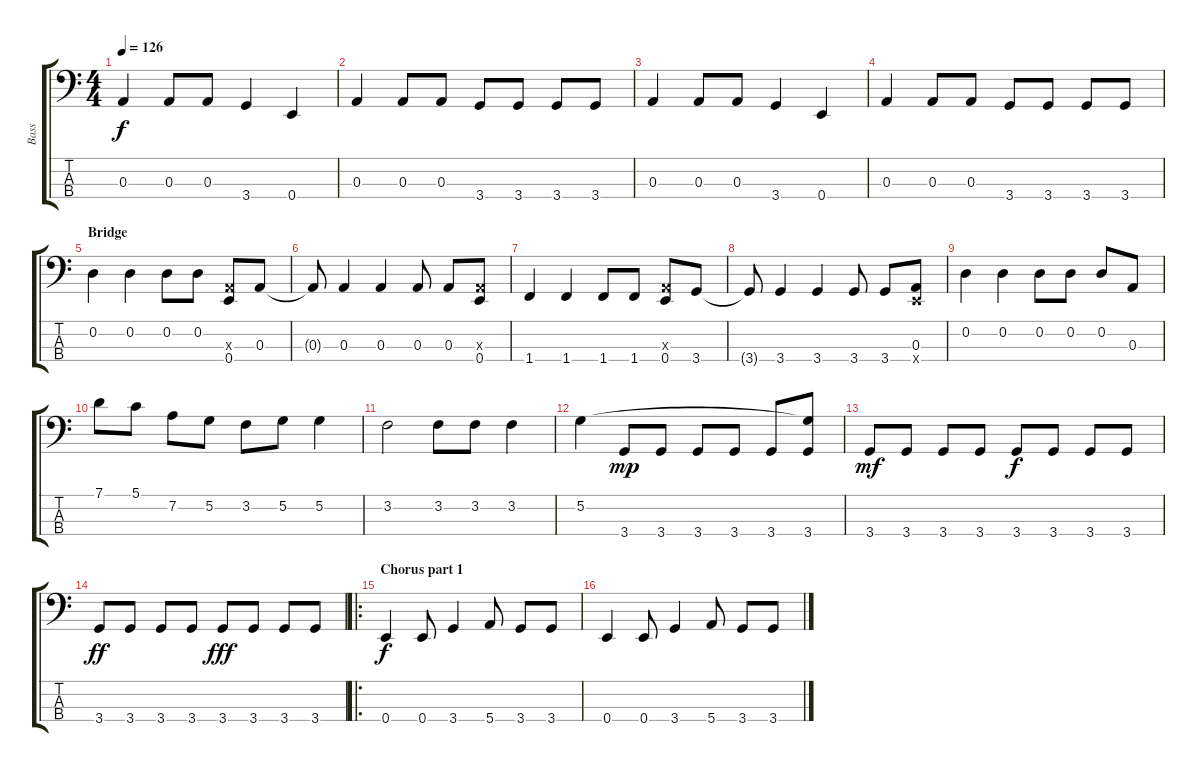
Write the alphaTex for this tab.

\track ("Bass" "Bass") {instrument electricbasspick}
\staff {score tabs}
\tuning (G2 D2 A1 E1) {hide}
\ts (4 4)
\tempo 126
\clef f4
\ks c
0.3.4{dy f} 0.3.8 0.3.8 3.4.4 0.4.4 |
0.3.4 0.3.8 0.3.8 3.4.8 3.4.8 3.4.8 3.4.8 |
0.3.4 0.3.8 0.3.8 3.4.4 0.4.4 |
0.3.4 0.3.8 0.3.8 3.4.8 3.4.8 3.4.8 3.4.8 |
\section ("" "Bridge")
0.2.4 0.2.4 0.2.8 0.2.8 (0.3{x} 0.4).8 0.3.8 |
0.3{t}.8 0.3.4 0.3.4 0.3.8 0.3.8 (0.3{x} 0.4).8 |
1.4.4 1.4.4 1.4.8 1.4.8 (0.3{x} 0.4).8 3.4.8 |
3.4{t}.8 3.4.4 3.4.4 3.4.8 3.4.8 (0.3 0.4{x}).8 |
0.2.4 0.2.4 0.2.8 0.2.8 0.2.8 0.3.8 |
7.1.8 5.1.8 7.2.8 5.2.8 3.2.8 5.2.8 5.2.4 |
3.2.2 3.2.8 3.2.8 3.2.4 |
5.2.4 3.4.8{dy mp} 3.4.8 3.4.8 3.4.8 3.4.8 (5.2{t} 3.4).8 |
3.4.8{dy mf} 3.4.8 3.4.8 3.4.8 3.4.8{dy f} 3.4.8 3.4.8 3.4.8 |
3.4.8{dy ff} 3.4.8 3.4.8 3.4.8 3.4.8{dy fff} 3.4.8 3.4.8 3.4.8 |
\ro
\section ("" "Chorus part 1")
0.4.4{dy f} 0.4.8 3.4.4 5.4.8 3.4.8 3.4.8 |
0.4.4 0.4.8 3.4.4 5.4.8 3.4.8 3.4.8
